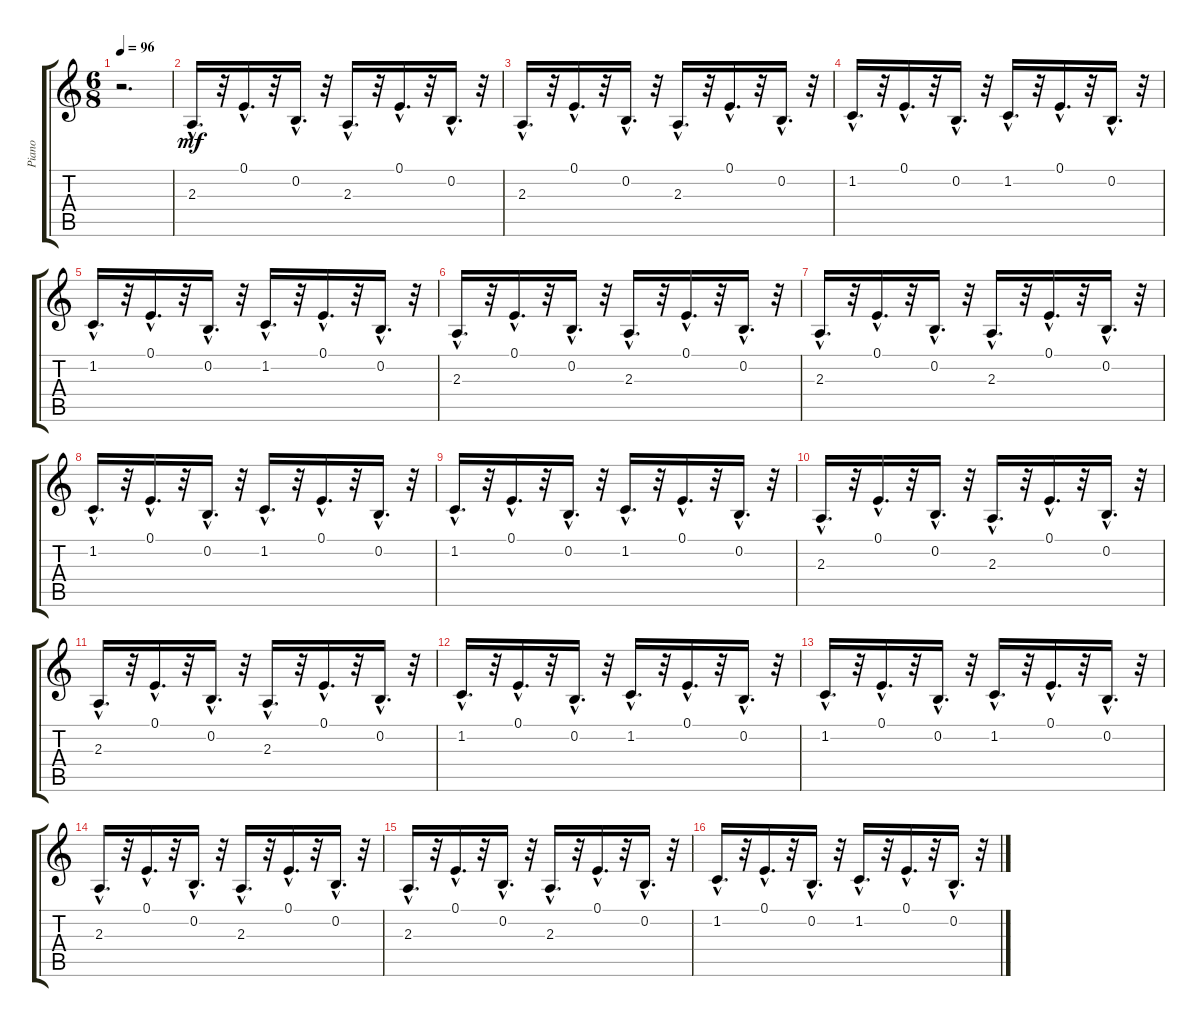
\track ("Piano" "Piano") {instrument electricpiano1}
\staff {score tabs}
\tuning (E4 B3 G3 D3 A2 E2) {hide}
\ts (6 8)
\tempo 96
\clef g2
\ks c
r.2{d dy mf instrument electricpiano1} |
2.3{hac}.16{d} r.32 0.1{hac}.16{d} r.32 0.2{hac}.16{d} r.32 2.3{hac}.16{d} r.32 0.1{hac}.16{d} r.32 0.2{hac}.16{d} r.32 |
2.3{hac}.16{d} r.32 0.1{hac}.16{d} r.32 0.2{hac}.16{d} r.32 2.3{hac}.16{d} r.32 0.1{hac}.16{d} r.32 0.2{hac}.16{d} r.32 |
1.2{hac}.16{d} r.32 0.1{hac}.16{d} r.32 0.2{hac}.16{d} r.32 1.2{hac}.16{d} r.32 0.1{hac}.16{d} r.32 0.2{hac}.16{d} r.32 |
1.2{hac}.16{d} r.32 0.1{hac}.16{d} r.32 0.2{hac}.16{d} r.32 1.2{hac}.16{d} r.32 0.1{hac}.16{d} r.32 0.2{hac}.16{d} r.32 |
2.3{hac}.16{d} r.32 0.1{hac}.16{d} r.32 0.2{hac}.16{d} r.32 2.3{hac}.16{d} r.32 0.1{hac}.16{d} r.32 0.2{hac}.16{d} r.32 |
2.3{hac}.16{d} r.32 0.1{hac}.16{d} r.32 0.2{hac}.16{d} r.32 2.3{hac}.16{d} r.32 0.1{hac}.16{d} r.32 0.2{hac}.16{d} r.32 |
1.2{hac}.16{d} r.32 0.1{hac}.16{d} r.32 0.2{hac}.16{d} r.32 1.2{hac}.16{d} r.32 0.1{hac}.16{d} r.32 0.2{hac}.16{d} r.32 |
1.2{hac}.16{d} r.32 0.1{hac}.16{d} r.32 0.2{hac}.16{d} r.32 1.2{hac}.16{d} r.32 0.1{hac}.16{d} r.32 0.2{hac}.16{d} r.32 |
2.3{hac}.16{d} r.32 0.1{hac}.16{d} r.32 0.2{hac}.16{d} r.32 2.3{hac}.16{d} r.32 0.1{hac}.16{d} r.32 0.2{hac}.16{d} r.32 |
2.3{hac}.16{d} r.32 0.1{hac}.16{d} r.32 0.2{hac}.16{d} r.32 2.3{hac}.16{d} r.32 0.1{hac}.16{d} r.32 0.2{hac}.16{d} r.32 |
1.2{hac}.16{d} r.32 0.1{hac}.16{d} r.32 0.2{hac}.16{d} r.32 1.2{hac}.16{d} r.32 0.1{hac}.16{d} r.32 0.2{hac}.16{d} r.32 |
1.2{hac}.16{d} r.32 0.1{hac}.16{d} r.32 0.2{hac}.16{d} r.32 1.2{hac}.16{d} r.32 0.1{hac}.16{d} r.32 0.2{hac}.16{d} r.32 |
2.3{hac}.16{d} r.32 0.1{hac}.16{d} r.32 0.2{hac}.16{d} r.32 2.3{hac}.16{d} r.32 0.1{hac}.16{d} r.32 0.2{hac}.16{d} r.32 |
2.3{hac}.16{d} r.32 0.1{hac}.16{d} r.32 0.2{hac}.16{d} r.32 2.3{hac}.16{d} r.32 0.1{hac}.16{d} r.32 0.2{hac}.16{d} r.32 |
1.2{hac}.16{d} r.32 0.1{hac}.16{d} r.32 0.2{hac}.16{d} r.32 1.2{hac}.16{d} r.32 0.1{hac}.16{d} r.32 0.2{hac}.16{d} r.32
